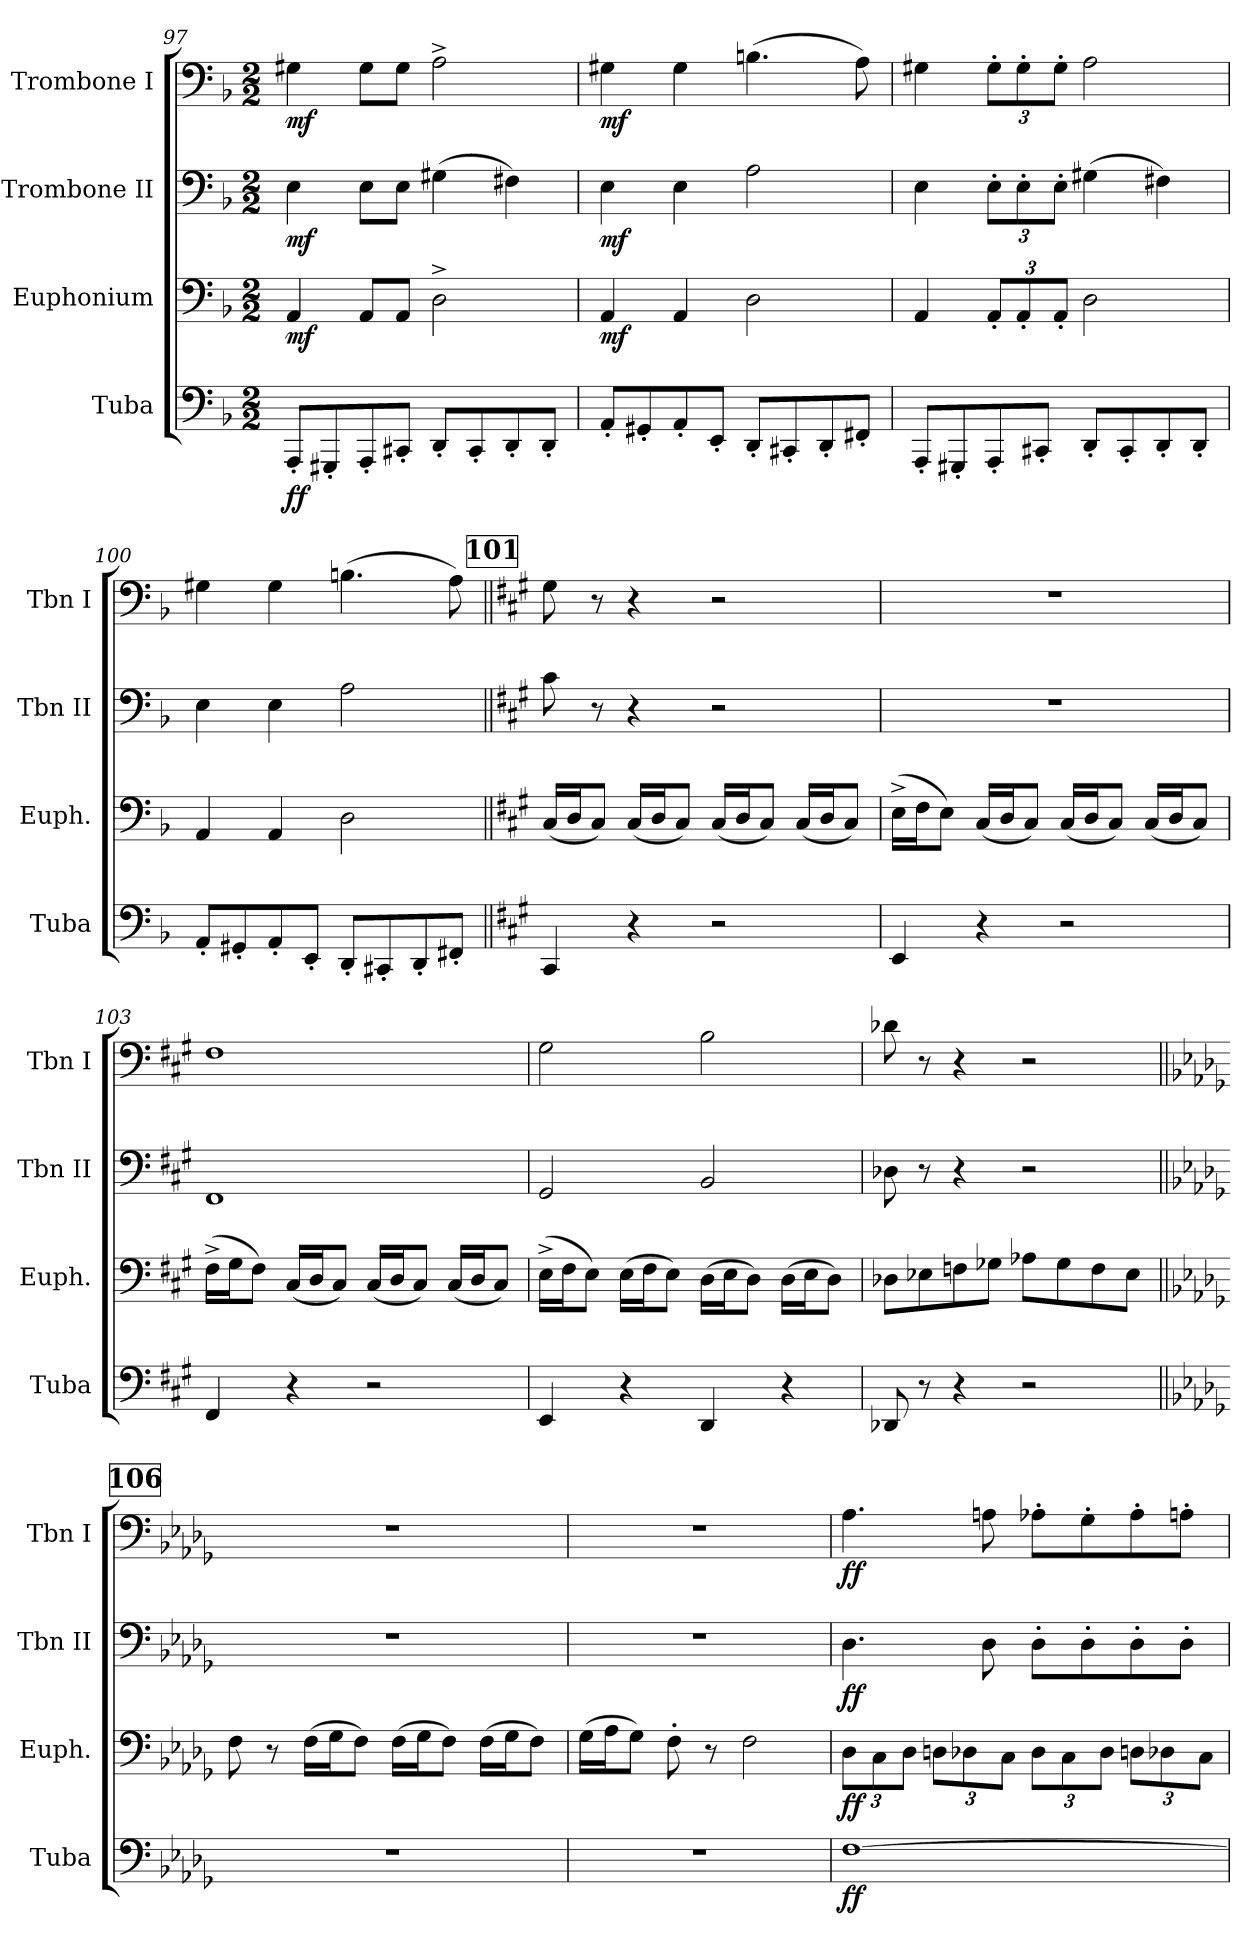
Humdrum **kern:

**kern	**dynam	**kern	**dynam	**kern	**dynam	**kern	**dynam
*part4	*part4	*part3	*part3	*part2	*part2	*part1	*part1
*staff4	*staff4	*staff3	*staff3	*staff2	*staff2	*staff1	*staff1
*I"Tuba	*	*I"Euphonium	*	*I"Trombone II	*	*I"Trombone I	*
*I'Tuba	*	*I'Euph.	*	*I'Tbn II	*	*I'Tbn I	*
!!LO:PB:g=z
*clefF4	*	*clefF4	*	*clefF4	*	*clefF4	*
*k[b-]	*	*k[b-]	*	*k[b-]	*	*k[b-]	*
*F:	*	*F:	*	*F:	*	*F:	*
*M2/2	*	*M2/2	*	*M2/2	*	*M2/2	*
=97	=97	=97	=97	=97	=97	=97	=97
!	!LO:DY:b	!	!LO:DY:b	!	!LO:DY:b	!	!LO:DY:b
8AAA'/L	ff	4AA/	mf	4E\	mf	4G#X\	mf
8GGG#X'/	.	.	.	.	.	.	.
8AAA'/	.	8AA/L	.	8E\L	.	8G#\L	.
8CC#X'/J	.	8AA/J	.	8E\J	.	8G#\J	.
8DD'/L	.	2D^\	.	(4G#X\	.	2A^\	.
8CC#'/	.	.	.	.	.	.	.
8DD'/	.	.	.	4F#X\)	.	.	.
8DD'/J	.	.	.	.	.	.	.
=98	=98	=98	=98	=98	=98	=98	=98
!	!	!	!LO:DY:b	!	!LO:DY:b	!	!LO:DY:b
8AA'/L	.	4AA/	mf	4E\	mf	4G#X\	mf
8GG#X'/	.	.	.	.	.	.	.
8AA'/	.	4AA/	.	4E\	.	4G#\	.
8EE'/J	.	.	.	.	.	.	.
8DD'/L	.	2D\	.	2A\	.	(4.Bn\	.
8CC#X'/	.	.	.	.	.	.	.
8DD'/	.	.	.	.	.	.	.
8FF#X'/J	.	.	.	.	.	8A\)	.
=99	=99	=99	=99	=99	=99	=99	=99
8AAA'/L	.	4AA/	.	4E\	.	4G#X\	.
8GGG#X'/	.	.	.	.	.	.	.
*	*	*Xbrackettup	*	*Xbrackettup	*	*Xbrackettup	*
8AAA'/	.	12AA'/L	.	12E'\L	.	12G#'\L	.
.	.	12AA'/	.	12E'\	.	12G#'\	.
8CC#X'/J	.	.	.	.	.	.	.
.	.	12AA'/J	.	12E'\J	.	12G#'\J	.
8DD'/L	.	2D\	.	(4G#X\	.	2A\	.
8CC#'/	.	.	.	.	.	.	.
8DD'/	.	.	.	4F#X\)	.	.	.
8DD'/J	.	.	.	.	.	.	.
!!LO:LB:g=z
=100	=100	=100	=100	=100	=100	=100	=100
8AA'/L	.	4AA/	.	4E\	.	4G#X\	.
8GG#X'/	.	.	.	.	.	.	.
8AA'/	.	4AA/	.	4E\	.	4G#\	.
8EE'/J	.	.	.	.	.	.	.
8DD'/L	.	2D\	.	2A\	.	(4.Bn\	.
8CC#X'/	.	.	.	.	.	.	.
8DD'/	.	.	.	.	.	.	.
8FF#X'/J	.	.	.	.	.	8A\)	.
!!LO:REH:place=s1:a:t=101
=101||	=101||	=101||	=101||	=101||	=101||	=101||	=101||
*k[f#c#g#]	*	*k[f#c#g#]	*	*k[f#c#g#]	*	*k[f#c#g#]	*
*A:	*	*A:	*	*A:	*	*A:	*
4CC#/	.	(16C#/LL	.	8c#\	.	8G#\	.
.	.	16D/J	.	.	.	.	.
.	.	8C#/J)	.	8r	.	8r	.
4r	.	(16C#/LL	.	4r	.	4r	.
.	.	16D/J	.	.	.	.	.
.	.	8C#/J)	.	.	.	.	.
2r	.	(16C#/LL	.	2r	.	2r	.
.	.	16D/J	.	.	.	.	.
.	.	8C#/J)	.	.	.	.	.
.	.	(16C#/LL	.	.	.	.	.
.	.	16D/J	.	.	.	.	.
.	.	8C#/J)	.	.	.	.	.
=102	=102	=102	=102	=102	=102	=102	=102
4EE/	.	(16E^\LL	.	1r	.	1r	.
.	.	16F#\J	.	.	.	.	.
.	.	8E\J)	.	.	.	.	.
4r	.	(16C#/LL	.	.	.	.	.
.	.	16D/J	.	.	.	.	.
.	.	8C#/J)	.	.	.	.	.
2r	.	(16C#/LL	.	.	.	.	.
.	.	16D/J	.	.	.	.	.
.	.	8C#/J)	.	.	.	.	.
.	.	(16C#/LL	.	.	.	.	.
.	.	16D/J	.	.	.	.	.
.	.	8C#/J)	.	.	.	.	.
!!LO:PB:g=z
=103	=103	=103	=103	=103	=103	=103	=103
4FF#/	.	(16F#^\LL	.	1FF#	.	1F#	.
.	.	16G#\J	.	.	.	.	.
.	.	8F#\J)	.	.	.	.	.
4r	.	(16C#/LL	.	.	.	.	.
.	.	16D/J	.	.	.	.	.
.	.	8C#/J)	.	.	.	.	.
2r	.	(16C#/LL	.	.	.	.	.
.	.	16D/J	.	.	.	.	.
.	.	8C#/J)	.	.	.	.	.
.	.	(16C#/LL	.	.	.	.	.
.	.	16D/J	.	.	.	.	.
.	.	8C#/J)	.	.	.	.	.
=104	=104	=104	=104	=104	=104	=104	=104
4EE/	.	(16E^\LL	.	2GG#/	.	2G#\	.
.	.	16F#\J	.	.	.	.	.
.	.	8E\J)	.	.	.	.	.
4r	.	(16E\LL	.	.	.	.	.
.	.	16F#\J	.	.	.	.	.
.	.	8E\J)	.	.	.	.	.
4DD/	.	(16D\LL	.	2BB/	.	2B\	.
.	.	16E\J	.	.	.	.	.
.	.	8D\J)	.	.	.	.	.
4r	.	(16D\LL	.	.	.	.	.
.	.	16E\J	.	.	.	.	.
.	.	8D\J)	.	.	.	.	.
!!LO:PB:g=z
=105	=105	=105	=105	=105	=105	=105	=105
8DD-X/	.	8D-X\L	.	8D-X\	.	8d-X\	.
8r	.	8E-X\	.	8r	.	8r	.
4r	.	8Fn\	.	4r	.	4r	.
.	.	8G-X\J	.	.	.	.	.
2r	.	8A-X\L	.	2r	.	2r	.
.	.	8G-\	.	.	.	.	.
.	.	8F\	.	.	.	.	.
.	.	8E-\J	.	.	.	.	.
!!LO:PB:g=z
!!LO:REH:place=s1:a:t=106
=106||	=106||	=106||	=106||	=106||	=106||	=106||	=106||
*k[b-e-a-d-g-]	*	*k[b-e-a-d-g-]	*	*k[b-e-a-d-g-]	*	*k[b-e-a-d-g-]	*
*D-:	*	*D-:	*	*D-:	*	*D-:	*
1r	.	8F\	.	1r	.	1r	.
.	.	8r	.	.	.	.	.
.	.	(16F\LL	.	.	.	.	.
.	.	16G-\J	.	.	.	.	.
.	.	8F\J)	.	.	.	.	.
.	.	(16F\LL	.	.	.	.	.
.	.	16G-\J	.	.	.	.	.
.	.	8F\J)	.	.	.	.	.
.	.	(16F\LL	.	.	.	.	.
.	.	16G-\J	.	.	.	.	.
.	.	8F\J)	.	.	.	.	.
=107	=107	=107	=107	=107	=107	=107	=107
1r	.	(16G-\LL	.	1r	.	1r	.
.	.	16A-\J	.	.	.	.	.
.	.	8G-\J)	.	.	.	.	.
.	.	8F'\	.	.	.	.	.
.	.	8r	.	.	.	.	.
.	.	2F\	.	.	.	.	.
=108	=108	=108	=108	=108	=108	=108	=108
!	!LO:DY:b	!	!LO:DY:b	!	!LO:DY:b	!	!LO:DY:b
[1F	ff	12D-\L	ff	4.D-\	ff	4.A-\	ff
.	.	12C\	.	.	.	.	.
.	.	12D-\J	.	.	.	.	.
.	.	12Dn\L	.	.	.	.	.
.	.	12D-X\	.	.	.	.	.
.	.	.	.	8D-\	.	8An\	.
.	.	12C\J	.	.	.	.	.
.	.	12D-\L	.	8D-'\L	.	8A-X'\L	.
.	.	12C\	.	.	.	.	.
.	.	.	.	8D-'\	.	8G-'\	.
.	.	12D-\J	.	.	.	.	.
.	.	12Dn\L	.	8D-'\	.	8A-'\	.
.	.	12D-X\	.	.	.	.	.
.	.	.	.	8D-'\J	.	8An'\J	.
.	.	12C\J	.	.	.	.	.
=	=	=	=	=	=	=	=
*-	*-	*-	*-	*-	*-	*-	*-
